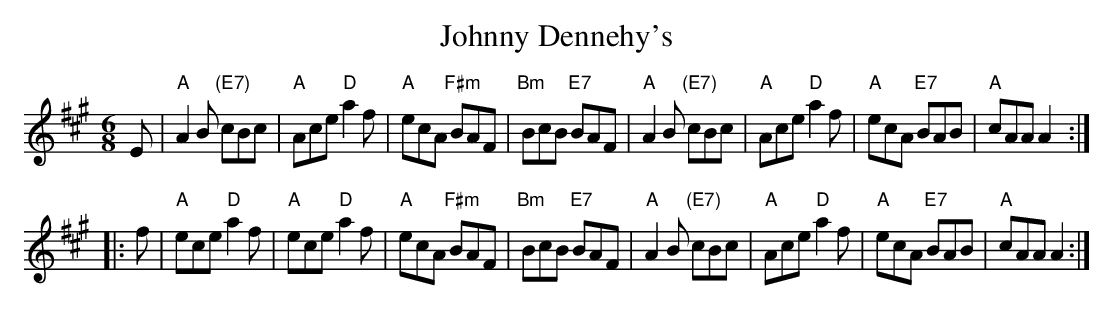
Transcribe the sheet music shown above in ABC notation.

X:1
T:Johnny Dennehy's
M:6/8
L:1/8
K:A
E \
| "A"A2B "(E7)"cBc | "A"Ace "D"a2f | "A"ecA "F#m"BAF | "Bm"BcB "E7"BAF \
| "A"A2B "(E7)"cBc | "A"Ace "D"a2f | "A"ecA "E7" BAB |  "A"cAA     A2 :|
|: f \
| "A"ece  "D"  a2f | "A"ece "D"a2f | "A"ecA "F#m"BAF | "Bm"BcB "E7"BAF \
| "A"A2B "(E7)"cBc | "A"Ace "D"a2f | "A"ecA "E7" BAB |  "A"cAA     A2 :|
